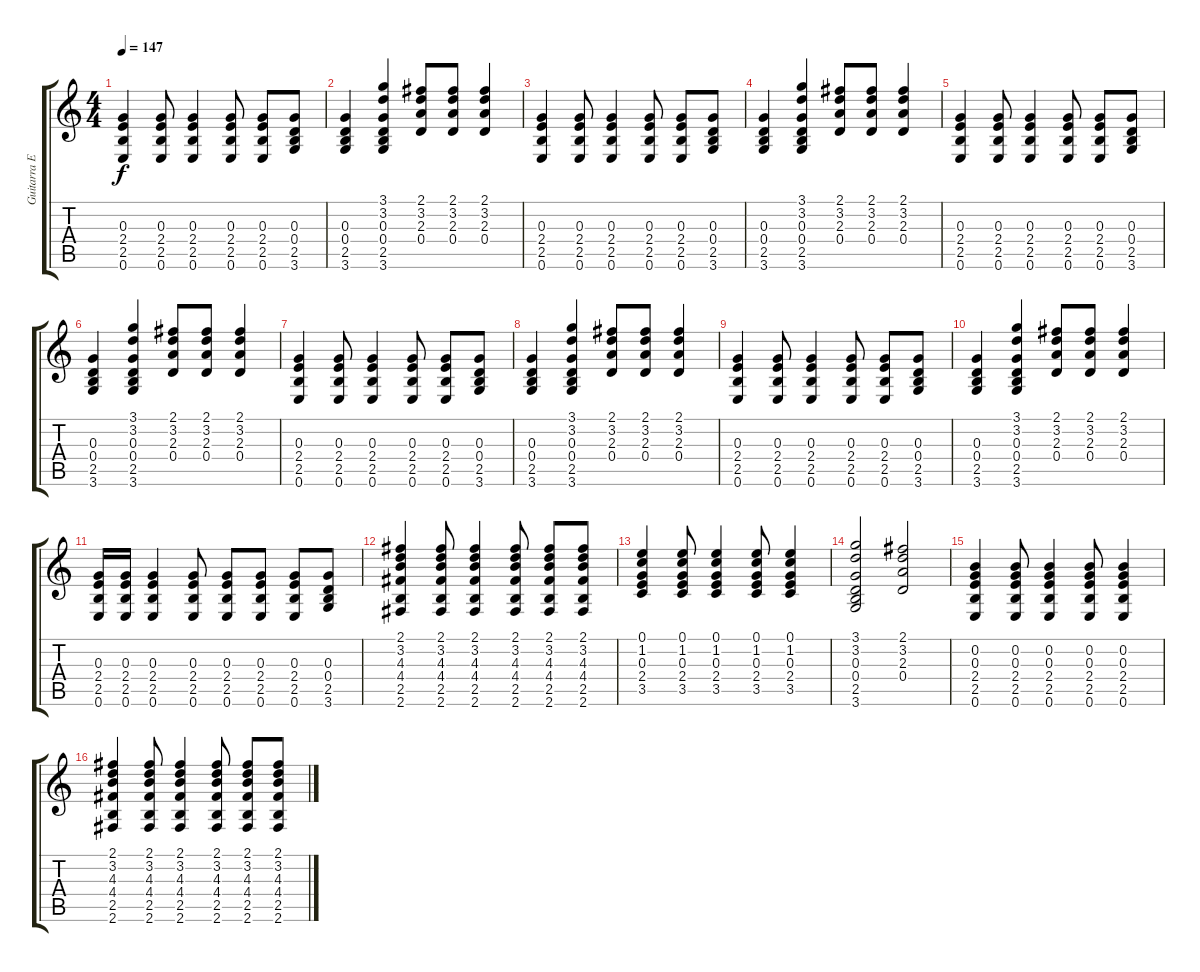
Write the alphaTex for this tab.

\track ("Guitarra Electrica" "Guitarra E") {instrument electricguitarclean}
\staff {score tabs}
\tuning (E4 B3 G3 D3 A2 E2) {hide}
\ts (4 4)
\tempo 147
\clef g2
\ks c
(0.3 2.4 2.5 0.6).4{dy f} (0.3 2.4 2.5 0.6).8 (0.3 2.4 2.5 0.6).4 (0.3 2.4 2.5 0.6).8 (0.3 2.4 2.5 0.6).8 (0.3 0.4 2.5 3.6).8 |
(0.3 0.4 2.5 3.6).4 (3.1 3.2 0.3 0.4 2.5 3.6).4 (2.1 3.2 2.3 0.4).8 (2.1 3.2 2.3 0.4).8 (2.1 3.2 2.3 0.4).4 |
(0.3 2.4 2.5 0.6).4 (0.3 2.4 2.5 0.6).8 (0.3 2.4 2.5 0.6).4 (0.3 2.4 2.5 0.6).8 (0.3 2.4 2.5 0.6).8 (0.3 0.4 2.5 3.6).8 |
(0.3 0.4 2.5 3.6).4 (3.1 3.2 0.3 0.4 2.5 3.6).4 (2.1 3.2 2.3 0.4).8 (2.1 3.2 2.3 0.4).8 (2.1 3.2 2.3 0.4).4 |
(0.3 2.4 2.5 0.6).4 (0.3 2.4 2.5 0.6).8 (0.3 2.4 2.5 0.6).4 (0.3 2.4 2.5 0.6).8 (0.3 2.4 2.5 0.6).8 (0.3 0.4 2.5 3.6).8 |
(0.3 0.4 2.5 3.6).4 (3.1 3.2 0.3 0.4 2.5 3.6).4 (2.1 3.2 2.3 0.4).8 (2.1 3.2 2.3 0.4).8 (2.1 3.2 2.3 0.4).4 |
(0.3 2.4 2.5 0.6).4 (0.3 2.4 2.5 0.6).8 (0.3 2.4 2.5 0.6).4 (0.3 2.4 2.5 0.6).8 (0.3 2.4 2.5 0.6).8 (0.3 0.4 2.5 3.6).8 |
(0.3 0.4 2.5 3.6).4 (3.1 3.2 0.3 0.4 2.5 3.6).4 (2.1 3.2 2.3 0.4).8 (2.1 3.2 2.3 0.4).8 (2.1 3.2 2.3 0.4).4 |
(0.3 2.4 2.5 0.6).4 (0.3 2.4 2.5 0.6).8 (0.3 2.4 2.5 0.6).4 (0.3 2.4 2.5 0.6).8 (0.3 2.4 2.5 0.6).8 (0.3 0.4 2.5 3.6).8 |
(0.3 0.4 2.5 3.6).4 (3.1 3.2 0.3 0.4 2.5 3.6).4 (2.1 3.2 2.3 0.4).8 (2.1 3.2 2.3 0.4).8 (2.1 3.2 2.3 0.4).4 |
(0.3 2.4 2.5 0.6).16 (0.3 2.4 2.5 0.6).16 (0.3 2.4 2.5 0.6).4 (0.3 2.4 2.5 0.6).8 (0.3 2.4 2.5 0.6).8 (0.3 2.4 2.5 0.6).8 (0.3 2.4 2.5 0.6).8 (0.3 0.4 2.5 3.6).8 |
(2.1 3.2 4.3 4.4 2.5 2.6).4 (2.1 3.2 4.3 4.4 2.5 2.6).8 (2.1 3.2 4.3 4.4 2.5 2.6).4 (2.1 3.2 4.3 4.4 2.5 2.6).8 (2.1 3.2 4.3 4.4 2.5 2.6).8 (2.1 3.2 4.3 4.4 2.5 2.6).8 |
(0.1 1.2 0.3 2.4 3.5).4 (0.1 1.2 0.3 2.4 3.5).8 (0.1 1.2 0.3 2.4 3.5).4 (0.1 1.2 0.3 2.4 3.5).8 (0.1 1.2 0.3 2.4 3.5).4 |
(3.1 3.2 0.3 0.4 2.5 3.6).2 (2.1 3.2 2.3 0.4).2 |
(0.2 0.3 2.4 2.5 0.6).4 (0.2 0.3 2.4 2.5 0.6).8 (0.2 0.3 2.4 2.5 0.6).4 (0.2 0.3 2.4 2.5 0.6).8 (0.2 0.3 2.4 2.5 0.6).4 |
(2.1 3.2 4.3 4.4 2.5 2.6).4 (2.1 3.2 4.3 4.4 2.5 2.6).8 (2.1 3.2 4.3 4.4 2.5 2.6).4 (2.1 3.2 4.3 4.4 2.5 2.6).8 (2.1 3.2 4.3 4.4 2.5 2.6).8 (2.1 3.2 4.3 4.4 2.5 2.6).8
